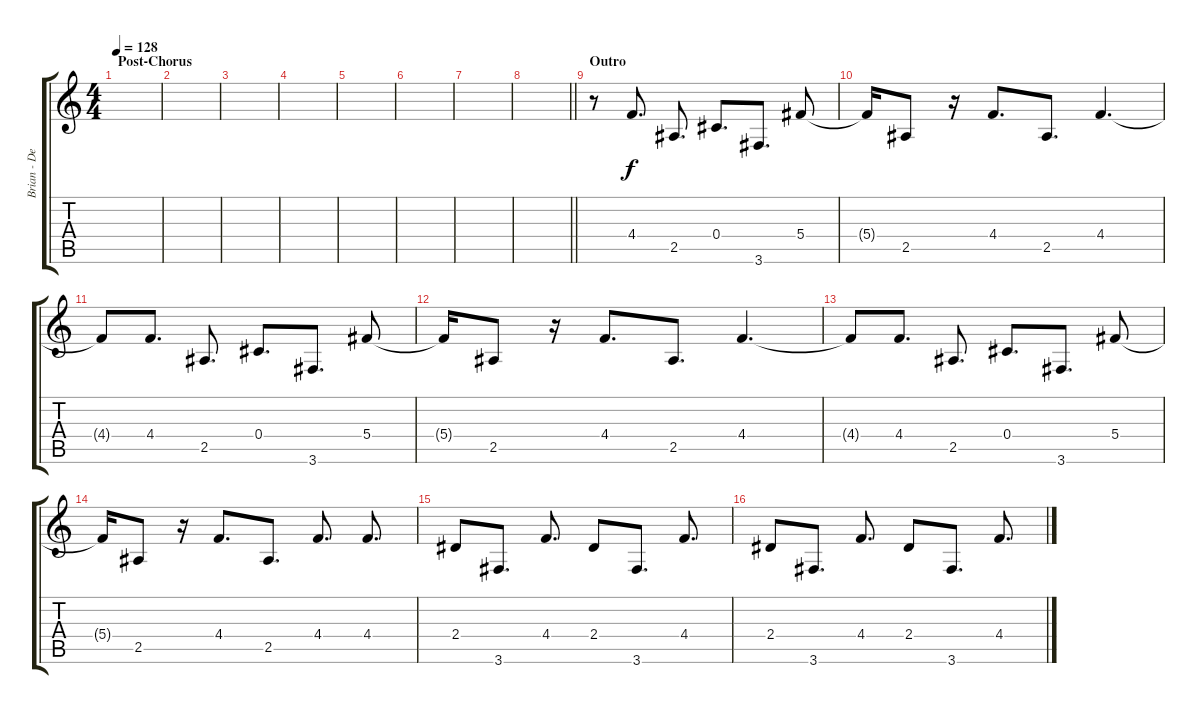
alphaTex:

\track ("Brian - Delay Overdub" "Brian - De") {instrument electricguitarclean}
\staff {score tabs}
\tuning (Eb4 Bb3 Gb3 Db3 Ab2 Eb2) {hide}
\ts (4 4)
\section ("" "Post-Chorus")
\tempo 128
\clef g2
\ks c
|
|
|
|
|
|
|
\barLineRight lightlight
|
\section ("" "Outro")
r.8 4.4.8{d} 2.5.8{d} 0.4.8{d} 3.6.8{d} 5.4.8 |
5.4{t}.16 2.5.8 r.16 4.4.8{d} 2.5.8{d} 4.4.4{d} |
4.4{t}.8 4.4.8{d} 2.5.8{d} 0.4.8{d} 3.6.8{d} 5.4.8 |
5.4{t}.16 2.5.8 r.16 4.4.8{d} 2.5.8{d} 4.4.4{d} |
4.4{t}.8 4.4.8{d} 2.5.8{d} 0.4.8{d} 3.6.8{d} 5.4.8 |
5.4{t}.16 2.5.8 r.16 4.4.8{d} 2.5.8{d} 4.4.8{d} 4.4.8{d} |
2.4.8 3.6.8{d} 4.4.8{d} 2.4.8 3.6.8{d} 4.4.8{d} |
2.4.8 3.6.8{d} 4.4.8{d} 2.4.8 3.6.8{d} 4.4.8{d}
